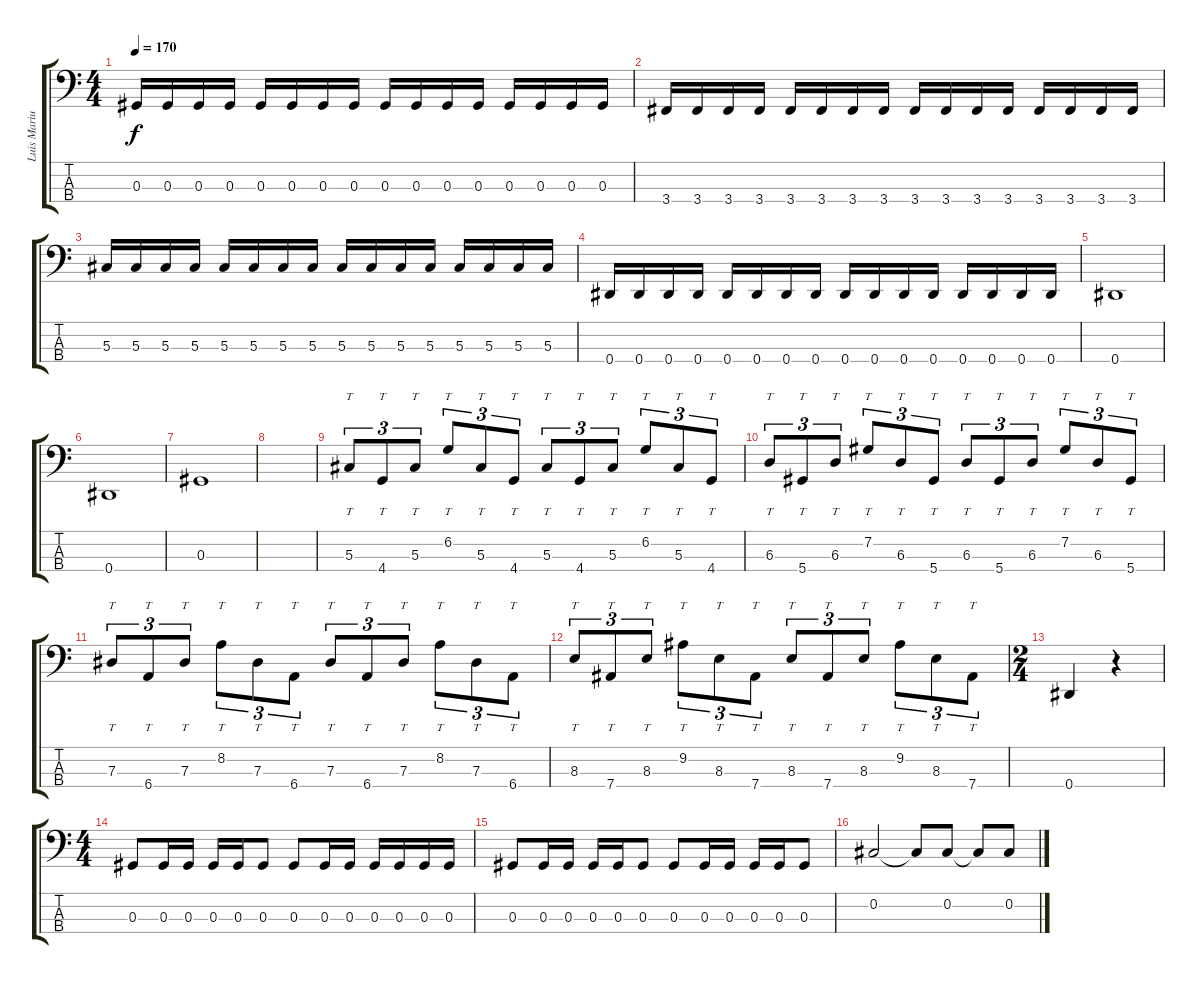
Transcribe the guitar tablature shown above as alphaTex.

\track ("Luis Mariuti" "Luis Mariu") {instrument electricbassfinger}
\staff {score tabs}
\tuning (Gb2 Db2 Ab1 Eb1) {hide}
\ts (4 4)
\tempo 170
\clef f4
\ks c
0.3.16{dy f} 0.3.16 0.3.16 0.3.16 0.3.16 0.3.16 0.3.16 0.3.16 0.3.16 0.3.16 0.3.16 0.3.16 0.3.16 0.3.16 0.3.16 0.3.16 |
3.4.16 3.4.16 3.4.16 3.4.16 3.4.16 3.4.16 3.4.16 3.4.16 3.4.16 3.4.16 3.4.16 3.4.16 3.4.16 3.4.16 3.4.16 3.4.16 |
5.3.16 5.3.16 5.3.16 5.3.16 5.3.16 5.3.16 5.3.16 5.3.16 5.3.16 5.3.16 5.3.16 5.3.16 5.3.16 5.3.16 5.3.16 5.3.16 |
0.4.16 0.4.16 0.4.16 0.4.16 0.4.16 0.4.16 0.4.16 0.4.16 0.4.16 0.4.16 0.4.16 0.4.16 0.4.16 0.4.16 0.4.16 0.4.16 |
0.4.1 |
0.4.1 |
0.3.1 |
|
5.3.8{tt tu (3 2)} 4.4.8{tt tu (3 2)} 5.3.8{tt tu (3 2)} 6.2.8{tt tu (3 2)} 5.3.8{tt tu (3 2)} 4.4.8{tt tu (3 2)} 5.3.8{tt tu (3 2)} 4.4.8{tt tu (3 2)} 5.3.8{tt tu (3 2)} 6.2.8{tt tu (3 2)} 5.3.8{tt tu (3 2)} 4.4.8{tt tu (3 2)} |
6.3.8{tt tu (3 2)} 5.4.8{tt tu (3 2)} 6.3.8{tt tu (3 2)} 7.2.8{tt tu (3 2)} 6.3.8{tt tu (3 2)} 5.4.8{tt tu (3 2)} 6.3.8{tt tu (3 2)} 5.4.8{tt tu (3 2)} 6.3.8{tt tu (3 2)} 7.2.8{tt tu (3 2)} 6.3.8{tt tu (3 2)} 5.4.8{tt tu (3 2)} |
7.3.8{tt tu (3 2)} 6.4.8{tt tu (3 2)} 7.3.8{tt tu (3 2)} 8.2.8{tt tu (3 2)} 7.3.8{tt tu (3 2)} 6.4.8{tt tu (3 2)} 7.3.8{tt tu (3 2)} 6.4.8{tt tu (3 2)} 7.3.8{tt tu (3 2)} 8.2.8{tt tu (3 2)} 7.3.8{tt tu (3 2)} 6.4.8{tt tu (3 2)} |
8.3.8{tt tu (3 2)} 7.4.8{tt tu (3 2)} 8.3.8{tt tu (3 2)} 9.2.8{tt tu (3 2)} 8.3.8{tt tu (3 2)} 7.4.8{tt tu (3 2)} 8.3.8{tt tu (3 2)} 7.4.8{tt tu (3 2)} 8.3.8{tt tu (3 2)} 9.2.8{tt tu (3 2)} 8.3.8{tt tu (3 2)} 7.4.8{tt tu (3 2)} |
\ts (2 4)
0.4.4 r.4 |
\ts (4 4)
0.3.8 0.3.16 0.3.16 0.3.16 0.3.16 0.3.8 0.3.8 0.3.16 0.3.16 0.3.16 0.3.16 0.3.16 0.3.16 |
0.3.8 0.3.16 0.3.16 0.3.16 0.3.16 0.3.8 0.3.8 0.3.16 0.3.16 0.3.16 0.3.16 0.3.8 |
0.2.2 0.2{t}.8 0.2.8 0.2{t}.8 0.2.8
